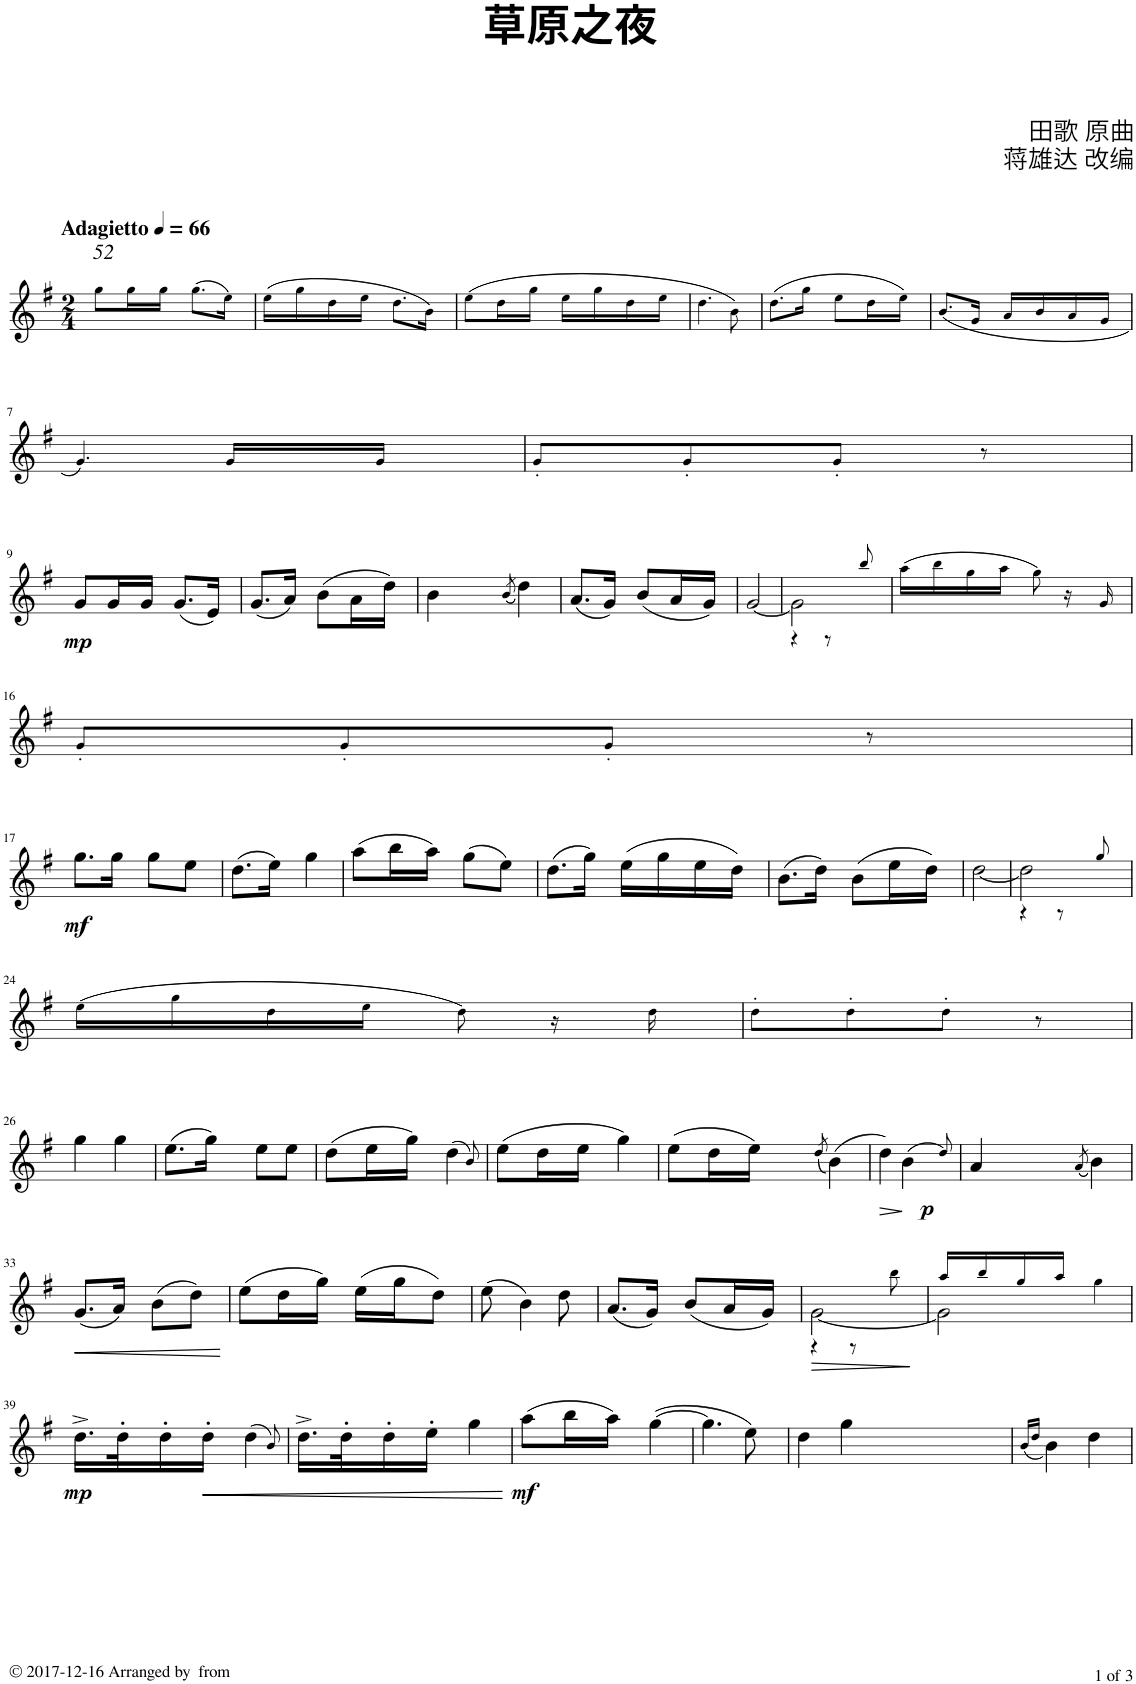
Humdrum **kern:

**kern	**kern	**dynam	**kern	**dynam
*part2	*part2	*part2	*part1	*part1
*staff3	*staff2	*staff2/3	*staff1	*staff1
*I"Piano	*	*	*I"Flute	*
*I'Pno	*	*	*I'Fl	*
*stria5	*stria5	*	*	*
*clefF4	*clefG2	*	*clefG2	*
*k[f#]	*k[f#]	*	*k[f#]	*
*M2/4	*M2/4	*	*M2/4	*
*MM66	*MM66	*	*MM66	*
=1	=1	=1	=1	=1
!	!	!	!LO:TX:a:B:t=Adagietto	!
!	!	!	!LO:TX:a:i:t=52	!
!	!	!LO:DY:b	!	!
16GGLL	8b 8ggL	mf	8gg\L	.
16D	.	.	.	.
16G	16b 16ggL	.	16gg\L	.
16BJJ	16b 16ggJJ	.	16gg\JJ	.
8dL	8.b 8.ggL	.	(8.gg\L	.
16eL	.	.	.	.
16gJJ	16eeJk	.	16ee\Jk)	.
=2	=2	=2	=2	=2
8e 8gL	16b 16eeLL	.	(16ee\LL	.
.	16gg	.	16gg\	.
8e 8g	16b 16dd	.	16dd\	.
.	16eeJJ	.	16ee\JJ	.
8e 8gJ	8.b 8.ddL	.	8.dd\L	.
8r	.	.	.	.
.	16bJk	.	16b\Jk)	.
=3	=3	=3	=3	=3
16EELL	8g 8eeL	.	(8ee\L	.
16E	.	.	.	.
16G	16b 16ddL	.	16dd\L	.
16BJJ	16ggJJ	.	16gg\JJ	.
8eL	16g 16eeLL	.	16ee\LL	.
.	16gg	.	16gg\	.
8e 8gJ	16b 16dd	.	16dd\	.
.	16eeJJ	.	16ee\JJ	.
=4	=4	=4	=4	=4
8e 8gL	4.b 4.dd	.	4.dd\	.
16BL	.	.	.	.
16dJJ	.	.	.	.
16eLL	.	.	.	.
16g	.	.	.	.
16d	8b	.	8b\)	.
16eJJ	.	.	.	.
=5	=5	=5	=5	=5
8B	8.g 8.ddL	.	(8.dd\L	.
8r	.	.	.	.
.	16b 16ggJk	.	16gg\Jk	.
8G 8BL	8g 8eeL	.	8ee\L	.
8G 8BJ	16g 16ddL	.	16dd\L	.
.	16eeJJ	.	16ee\JJ)	.
=6	=6	=6	=6	=6
8G 8d	8.g 8.bL	.	(8.b/L	.
8r	.	.	.	.
.	16gJk	.	16g/Jk	.
8C 8AL	16e 16aLL	.	16a/LL	.
.	16b	.	16b/	.
8D 8F#J	16c 16a	.	16a/	.
.	16gJJ	.	16g/JJ	.
!!LO:LB:g=z
=7	=7	=7	=7	=7
4.GG 4.G	4.B 4.g	.	4.g/)	.
!	!	!LO:DY:b	!	!
16G 16BLL	16d 16gLL	p	16g/LL	.
16G 16BJJ	16d 16gJJ	.	16g/JJ	.
=8	=8	=8	=8	=8
8G'L	8B' 8d' 8g'L	.	8g'/L	.
8D'	8B' 8d' 8g'	.	8g'/	.
8GG'J	8B' 8d' 8g'J	.	8g'/J	.
8r	8r	.	8r	.
!!LO:LB:g=z
=9	=9	=9	=9	=9
!	!	!LO:DY:b	!	!LO:DY:b
8GGL	8r	mp	8g/L	mp
16DL	8d 8e 8g	.	16g/L	.
16GJJ	.	.	16g/JJ	.
4B	4d 4e 4g	.	(8.g/L	.
.	.	.	16e/Jk)	.
=10	=10	=10	=10	=10
8BBL	8r	.	(8.g/L	.
16DL	8d 8e 8g	.	.	.
16GJJ	.	.	16a/Jk)	.
4B	4d 4e 4g	.	(8b\L	.
.	.	.	16a\L	.
.	.	.	16dd\JJ)	.
=11	=11	=11	=11	=11
*	*	*	*^	*
8GGL	8r	.	4b\	[8b!L	.
8D	4d 4e 4g	.	.	16.b!L]	.
.	.	.	.	(32b!JJk	.
.	.	.	(8qb/	.	.
8G	.	.	4dd\)	4dd)	.
8BJ	8d 8e 8g	.	.	.	.
*	*	*	*v	*v	*
=12	=12	=12	=12	=12
8c	8e 8g 8a	.	(8.a/L	.
8r	8r	.	.	.
.	.	.	16g/Jk)	.
4DD 4D	4c 4f# 4b	.	(8b/L	.
.	.	.	16a/L	.
.	.	.	16g/JJ)	.
=13	=13	=13	=13	=13
8GG 8DL	8B 8gL	.	[2g/	.
8G	16BL	.	.	.
.	16dJJ	.	.	.
8B	16eLL	.	.	.
.	16g	.	.	.
8dJ	16a	.	.	.
.	16bJJ	.	.	.
=14	=14	=14	=14	=14
*	*	*	*^	*
8BL	8g 8dd	.	2g\]	4r	.
16BBL	4dd 4gg 4ddd	.	.	.	.
16DJJ	.	.	.	.	.
16ELL	.	.	.	8r	.
16G	.	.	.	.	.
16A	8dd 8gg 8bb	.	.	8bb/	.
16BJJ	.	.	.	.	.
*	*	*	*v	*v	*
=15	=15	=15	=15	=15
8B 8gL	16ee 16aa	.	(16aa\LL	.
.	16bb	.	16bb\	.
8B 8g	16dd 16gg	.	16gg\	.
.	16aa	.	16aa\JJ	.
8B 8gJ	8dd 8gg	.	8gg\)	.
8r	16r	.	16r	.
.	16d 16g	.	16g/	.
!!LO:LB:g=z
=16	=16	=16	=16	=16
8G'L	8B' 8g'L	.	8g'/L	.
8D'	8B' 8g'	.	8g'/	.
8GG'J	8B' 8g'J	.	8g'/J	.
8r	8r	.	8r	.
!!LO:LB:g=z
=17	=17	=17	=17	=17
!	!	!LO:DY:b	!	!LO:DY:b
8CCL	8r	mf	8.gg\L	mf
16CL	8g 8cc 8ee 8gg	.	.	.
16EJJ	.	.	16gg\Jk	.
4G	4g 4cc 4ee 4gg	.	8gg\L	.
.	.	.	8ee\J	.
=18	=18	=18	=18	=18
8BBL	8r	.	(8.dd\L	.
16DL	8g 8b 8dd	.	.	.
16GJJ	.	.	16ee\Jk)	.
4B	4g 4dd 4gg	.	4gg\	.
=19	=19	=19	=19	=19
8CL	8r	.	(8aa\L	.
8E	4g 4cc 4ee	.	16bb\L	.
.	.	.	16aa\JJ)	.
8G	.	.	(8gg\L	.
8AJ	8g 8cc 8ee	.	8ee\J)	.
=20	=20	=20	=20	=20
8B	8g 8dd	.	(8.dd\L	.
8r	8r	.	.	.
.	.	.	16gg\Jk)	.
8E 8BL	8g 8eeL	.	(16ee\LL	.
.	.	.	16gg\	.
8E 8BJ	8g 8eeJ	.	16ee\	.
.	.	.	16dd\JJ)	.
=21	=21	=21	=21	=21
8G 8B	8g 8b	.	(8.b\L	.
8r	8r	.	.	.
.	.	.	16dd\Jk)	.
4AAA 4AA	4e 4g 4b	.	(8b\L	.
.	.	.	16ee\L	.
.	.	.	16dd\JJ)	.
=22	=22	=22	=22	=22
8DD 8DL	8d 8f# 8ddL	.	[2dd\	.
8F#	16BL	.	.	.
.	16dJJ	.	.	.
8A	16eLL	.	.	.
.	16g	.	.	.
8dJ	16a	.	.	.
.	16bJJ	.	.	.
=23	=23	=23	=23	=23
*	*	*	*^	*
8f#L	8a 8dd	.	2dd\]	4r	.
16FF#L	4a 4dd 4aa	.	.	.	.
16AAJJ	.	.	.	.	.
16BBLL	.	.	.	8r	.
16D	.	.	.	.	.
16E	8b 8dd 8gg	.	.	8gg/	.
16GJJ	.	.	.	.	.
*	*	*	*v	*v	*
!!LO:LB:g=z
=24	=24	=24	=24	=24
8A 8dL	16b 16ee	.	(16ee\LL	.
.	16gg	.	16gg\	.
8B 8d	16a 16dd	.	16dd\	.
.	16ee	.	16ee\JJ	.
8d 8f#J	8a 8dd	.	8dd\)	.
8r	16r	.	16r	.
.	16a 16dd	.	16dd\	.
=25	=25	=25	=25	=25
8d'L	8f#' 8dd'	.	8dd'\L	.
8A'	8f#' 8dd'	.	8dd'\	.
8D'J	8f#' 8dd'	.	8dd'\J	.
8r	8r	.	8r	.
!!LO:LB:g=z
=26	=26	=26	=26	=26
*	*^	*	*	*
16GGLL	2g 2b 2dd 2ff#	4ryy	.	4gg\	.
16D	.	.	.	.	.
16G	.	.	.	.	.
16d	.	.	.	.	.
4ryy	.	(16bb	.	4gg\	.
.	.	16gg	.	.	.
.	.	16ee	.	.	.
.	.	16ddJJ)	.	.	.
=27	=27	=27	=27	=27	=27
16AALL	2cc 2ee	4ryy	.	(8.ee\L	.
16E	.	.	.	.	.
16A	.	.	.	.	.
16c	.	.	.	16gg\Jk)	.
4ryy	.	(16aa	.	8ee\L	.
.	.	16gg	.	.	.
.	.	16ee	.	8ee\J	.
.	.	16ccJJ)	.	.	.
=28	=28	=28	=28	=28	=28
16BBLL	2b 2dd	4ryy	.	(8dd\L	.
16D	.	.	.	.	.
16G	.	.	.	16ee\L	.
16B	.	.	.	16gg\JJ)	.
4ryy	.	(16gg	.	(4dd\	.
.	.	16ee	.	.	.
.	.	16dd	.	.	.
.	.	16bJJ)	.	.	.
.	.	.	.	8qb/)	.
=29	=29	=29	=29	=29	=29
16CLL	2a 2cc	4ryy	.	(8ee\L	.
16E	.	.	.	.	.
16G	.	.	.	16dd\L	.
16c	.	.	.	16ee\JJ	.
4ryy	.	(16ee	.	4gg\)	.
.	.	16cc	.	.	.
.	.	16a	.	.	.
.	.	16gJJ)	.	.	.
=30	=30	=30	=30	=30	=30
*	*	*	*	*^	*
16ELL	2g 2b	4ryy	.	((8ee\L	8.ryy	.
16G	.	.	.	.	.	.
16B	.	.	.	16dd\L	.	.
16d	.	.	.	16ee\JJ)	32ee!LLL)	.
.	.	.	.	.	(32dd!JJJ	.
.	.	.	.	(8qdd/	.	.
4ryy	.	(16dd	.	(4b\)	(4b!)	.
.	.	16b	.	.	.	.
.	.	16g	.	.	.	.
.	.	16eJJ)	.	.	.	.
*	*	*	*	*v	*v	*
=31	=31	=31	=31	=31	=31
!	!	!	!LO:HP:b	!	!LO:HP:b
16r	8r	4d	>	4dd\))	>
16BBLL	.	.	.	.	.
16D	16b 16ddLL	.	.	.	.
16EJJ	16b 16ddJJ	.	.	.	.
!	!	!	!LO:DY:n=1:b	!	!LO:DY:n=1:b
4G	4g 4b	4d	] p	(4b\	] p
*	*v	*v	*	*	*
.	.	.	8qdd/)	.
=32	=32	=32	=32	=32
*	*	*	*^	*
4D 4d	4f# 4a	.	4a/	[8a!L	.
.	.	.	.	16.a!L]	.
.	.	.	.	(32a!JJk	.
.	.	.	(8qa/	.	.
8D 8cL	8f# 8bL	.	4b\)	4b)	.
16D 16cL	16f# 16bL	.	.	.	.
16D 16cJJ	16f# 16bJJ	.	.	.	.
*	*	*	*v	*v	*
!!LO:LB:g=z
=33	=33	=33	=33	=33
!	!	!LO:HP:b	!	!LO:HP:b
*	*^	*	*	*
(16AALL	2e 2g	4ryy	<	(8.g/L	<
16E	.	.	.	.	.
16A	.	.	.	.	.
16cJJ	.	.	.	16a/Jk)	.
4ryy	.	16dLL	.	(8b\L	.
.	.	16e	.	.	.
.	.	16g	.	8dd\J)	.
.	.	16ddJJ	.	.	.
*	*v	*v	*	*	*
.	.	[	.	[
=34	=34	=34	=34	=34
*	*^	*	*	*
(16GG	2b 2ee)	4ryy	.	(8ee\L	.
16E	.	.	.	.	.
16G	.	.	.	16dd\L	.
16B	.	.	.	16gg\JJ)	.
4ryy	.	16dLL	.	(16ee\LL	.
.	.	16e	.	16gg\J	.
.	.	16g	.	8dd\J)	.
.	.	16ddJJ	.	.	.
=35	=35	=35	=35	=35	=35
(16GG#XLL	2b 2ee)	16ryy	.	(8ee\	.
*	*v	*v	*	*	*
16D	.	.	.	.
16E	.	.	4b\)	.
16G#XJJ	.	.	.	.
16B	.	.	.	.
*	*^	*	*	*
8.ryy	.	16d	.	.	.
.	.	16e	.	8dd\	.
.	.	16b	.	.	.
*	*v	*v	*	*	*
=36	=36	=36	=36	=36
8AA 8A	8c 8a)	.	(8.a/L	.
8r	8r	.	.	.
.	.	.	16g/Jk)	.
4DD 4D	4c 4f# 4b	.	(8b/L	.
.	.	.	16a/L	.
.	.	.	16g/JJ)	.
=37	=37	=37	=37	=37
!	!	!	!	!LO:HP:b
*	*	*	*^	*
8GG 8DL	8B 8g	.	[2g\	4r	>
16BBL	4dd 4gg 4ddd	.	.	.	.
16DJJ	.	.	.	.	.
16ELL	.	.	.	8r	.
16G	.	.	.	.	.
16A	8dd 8gg 8bb	.	.	8bb\	.
16BJJ	.	.	.	.	.
*	*	*	*v	*v	*
.	.	.	.	]
=38	=38	=38	=38	=38
*	*	*	*^	*
8G 8dL	16cc 16aaLL	.	2g\]	16aa/LL	.
.	16bb	.	.	16bb/	.
8G 8d	16b 16gg	.	.	16gg/	.
.	16aaJJ	.	.	16aa/JJ	.
8G 8dJ	8b 8ggL	.	.	4gg\	.
8r	16d 16gL	.	.	.	.
.	16d 16gJJ	.	.	.	.
*	*	*	*v	*v	*
!!LO:LB:g=z
=39	=39	=39	=39	=39
*	*^	*	*	*
!	!	!	!LO:DY:a=2	!	!LO:DY:b
8GG 8GL	2ryy	8ryy	mp	16.dd^\LL	mp
.	.	.	.	32dd'\K	.
8ryy	.	16g 16b 16ddL	.	16dd'\	.
!	!	!	!	!	!LO:HP:b
.	.	16g 16b 16ddJJ	.	16dd'\JJ	<
16GG 16GLL	.	16ryy	.	(4dd\	.
16ryy	.	16g 16b 16dd	.	.	.
16DD 16D	.	16ryy	.	.	.
16ryy	.	16g 16b 16ddJJ	.	.	.
.	.	.	.	8qb/)	.
=40	=40	=40	=40	=40	=40
8GG 8GL	2ryy	8ryy	.	16.dd^\LL	.
.	.	.	.	32dd'\K	.
8ryy	.	16g 16b 16ddL	.	16dd'\	.
.	.	16g 16b 16ddJJ	.	16ee'\JJ	.
16GG 16GLL	.	16ryy	.	4gg\	.
16ryy	.	16g 16b 16dd	.	.	.
16EE 16E	.	16ryy	.	.	.
16ryy	.	16g 16b 16eeJJ	.	.	.
*	*v	*v	*	*	*
.	.	.	.	[
=41	=41	=41	=41	=41
!	!	!LO:DY:b	!	!LO:DY:b
4DD 4D	4a 4cc 4dd 4ff#	mf	(8aa\L	mf
.	.	.	16bb\L	.
.	.	.	16aa\JJ)	.
8GGG 8GGL	8g 8b 8dd 8ggL	.	([4gg\	.
8BJ	(16dL	.	.	.
.	16eJJ	.	.	.
=42	=42	=42	=42	=42
*	*^	*	*	*
8d	16gLL	8ryy	.	4.gg\]	.
.	16a	.	.	.	.
4.ryy	16b	8g	.	.	.
.	16ddJJ	.	.	.	.
.	16eeLL	8b	.	.	.
.	16gg	.	.	.	.
.	16aa	8cc	.	8ee\)	.
.	16bbJJ)	.	.	.	.
=43	=43	=43	=43	=43	=43
*	*	*	*	*^	*
2ryy	4bb 4ddd	16r	.	4dd\	4ryy	.
.	.	(16dd	.	.	.	.
.	.	16ee	.	.	.	.
.	.	16dd)	.	.	.	.
.	4bb 4ggg	16r	.	4gg\	[8gg!L	.
.	.	(16b	.	.	.	.
.	.	16dd	.	.	16gg!L]	.
.	.	16b)	.	.	(32b!L	.
.	.	.	.	.	32dd!JJJ	.
=44	=44	=44	=44	=44	=44	=44
.	.	.	.	(16qb/LL	.	.
.	.	.	.	16qdd/JJ	.	.
2ryy	4ff# 4bb	16r	.	4b\)	4b!)	.
.	.	(16b	.	.	.	.
.	.	16dd	.	.	.	.
.	.	16b)	.	.	.	.
.	4ff# 4ddd	16r	.	4dd\	4ryy	.
.	.	(16f#	.	.	.	.
.	.	16b	.	.	.	.
.	.	16f#)	.	.	.	.
*	*v	*v	*	*	*	*
*	*	*	*v	*v	*
=	=	=	=	=
*-	*-	*-	*-	*-
